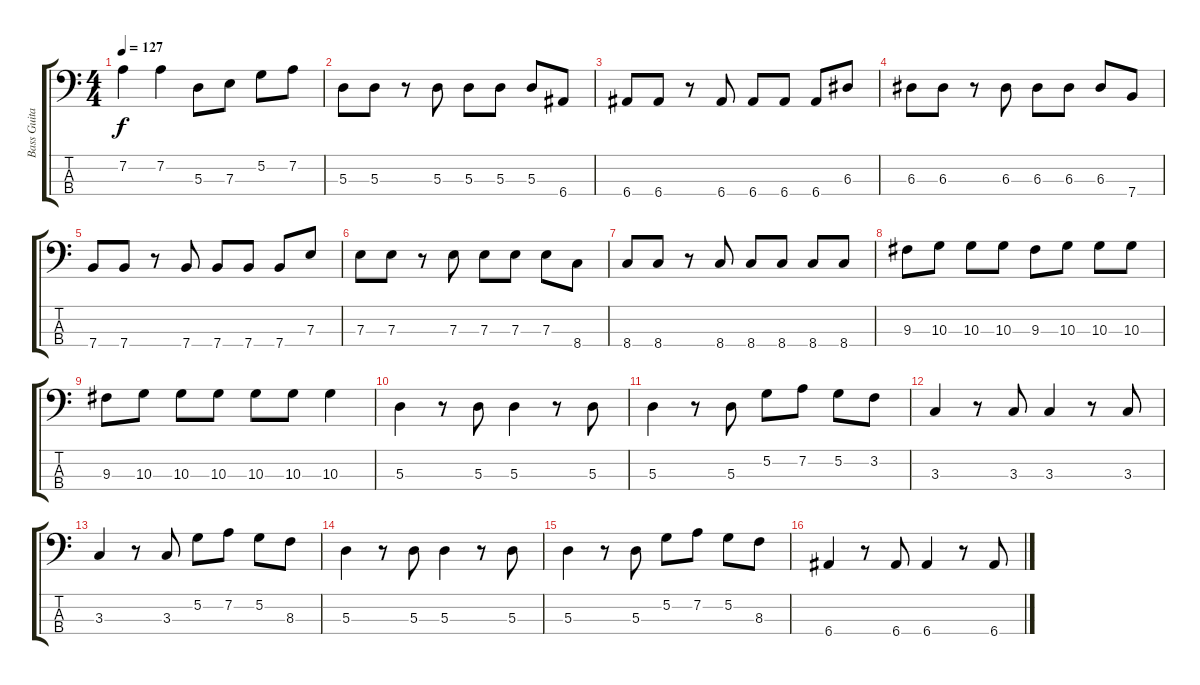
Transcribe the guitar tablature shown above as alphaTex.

\track ("Bass Guitar" "Bass Guita") {instrument electricbasspick}
\staff {score tabs}
\tuning (G2 D2 A1 E1) {hide}
\ts (4 4)
\tempo 127
\clef f4
\ks c
7.2.4{dy f} 7.2.4 5.3.8 7.3.8 5.2.8 7.2.8 |
5.3.8 5.3.8 r.8 5.3.8 5.3.8 5.3.8 5.3.8 6.4.8 |
6.4.8 6.4.8 r.8 6.4.8 6.4.8 6.4.8 6.4.8 6.3.8 |
6.3.8 6.3.8 r.8 6.3.8 6.3.8 6.3.8 6.3.8 7.4.8 |
7.4.8 7.4.8 r.8 7.4.8 7.4.8 7.4.8 7.4.8 7.3.8 |
7.3.8 7.3.8 r.8 7.3.8 7.3.8 7.3.8 7.3.8 8.4.8 |
8.4.8 8.4.8 r.8 8.4.8 8.4.8 8.4.8 8.4.8 8.4.8 |
9.3.8 10.3.8 10.3.8 10.3.8 9.3.8 10.3.8 10.3.8 10.3.8 |
9.3.8 10.3.8 10.3.8 10.3.8 10.3.8 10.3.8 10.3.4 |
5.3.4 r.8 5.3.8 5.3.4 r.8 5.3.8 |
5.3.4 r.8 5.3.8 5.2.8 7.2.8 5.2.8 3.2.8 |
3.3.4 r.8 3.3.8 3.3.4 r.8 3.3.8 |
3.3.4 r.8 3.3.8 5.2.8 7.2.8 5.2.8 8.3.8 |
5.3.4 r.8 5.3.8 5.3.4 r.8 5.3.8 |
5.3.4 r.8 5.3.8 5.2.8 7.2.8 5.2.8 8.3.8 |
6.4.4 r.8 6.4.8 6.4.4 r.8 6.4.8
